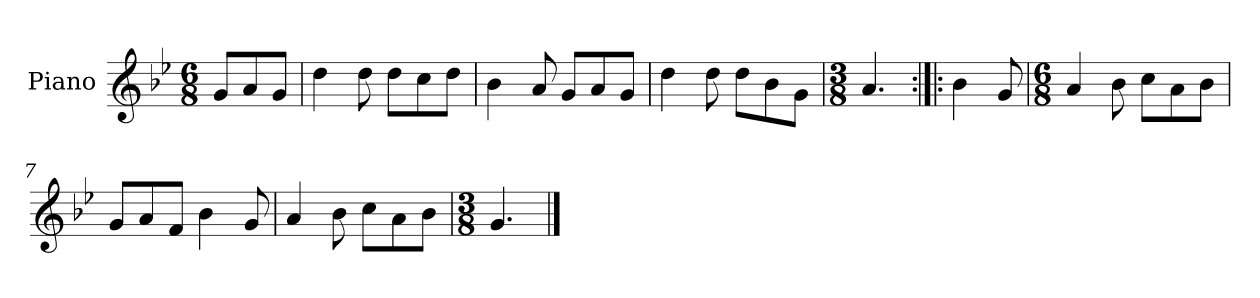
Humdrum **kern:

**kern
*part1
*staff1
*I"Piano
*I'Pno.
*clefG2
*k[b-e-]
*M6/8
=
8g/L
8a/
8g/J
=1
4dd\
8dd\
8dd\L
8cc\
8dd\J
=2
4b-\
8a/
8g/L
8a/
8g/J
=3
4dd\
8dd\
8dd\L
8b-\
8g\J
=4
*M3/8
4.a/
=5:|!|:
4b-\
8g/
=6
*M6/8
4a/
8b-\
8cc\L
8a\
8b-\J
=7
8g/L
8a/
8f/J
4b-\
8g/
!!LO:LB:g=z
=8
4a/
8b-\
8cc\L
8a\
8b-\J
=9
*M3/8
4.g/
==
*-
